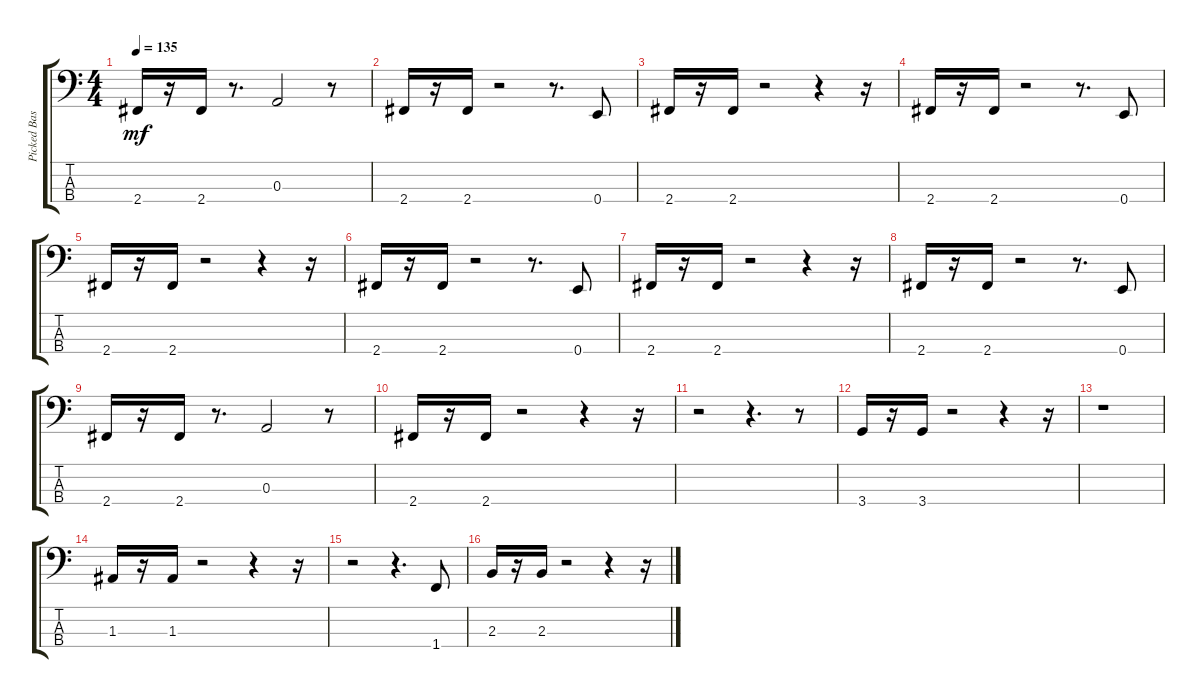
\track ("Picked Bass" "Picked Bas") {instrument electricbasspick}
\staff {score tabs}
\tuning (G2 D2 A1 E1) {hide}
\ts (4 4)
\tempo 135
\clef f4
\ks c
2.4.16{dy mf} r.16 2.4.16 r.8{d} 0.3.2 r.8 |
2.4.16 r.16 2.4.16 r.2 r.8{d} 0.4.8 |
2.4.16 r.16 2.4.16 r.2 r.4 r.16 |
2.4.16 r.16 2.4.16 r.2 r.8{d} 0.4.8 |
2.4.16 r.16 2.4.16 r.2 r.4 r.16 |
2.4.16 r.16 2.4.16 r.2 r.8{d} 0.4.8 |
2.4.16 r.16 2.4.16 r.2 r.4 r.16 |
2.4.16 r.16 2.4.16 r.2 r.8{d} 0.4.8 |
2.4.16 r.16 2.4.16 r.8{d} 0.3.2 r.8 |
2.4.16 r.16 2.4.16 r.2 r.4 r.16 |
r.2 r.4{d} r.8 |
3.4.16 r.16 3.4.16 r.2 r.4 r.16 |
r.1 |
1.3.16 r.16 1.3.16 r.2 r.4 r.16 |
r.2 r.4{d} 1.4.8 |
2.3.16 r.16 2.3.16 r.2 r.4 r.16
